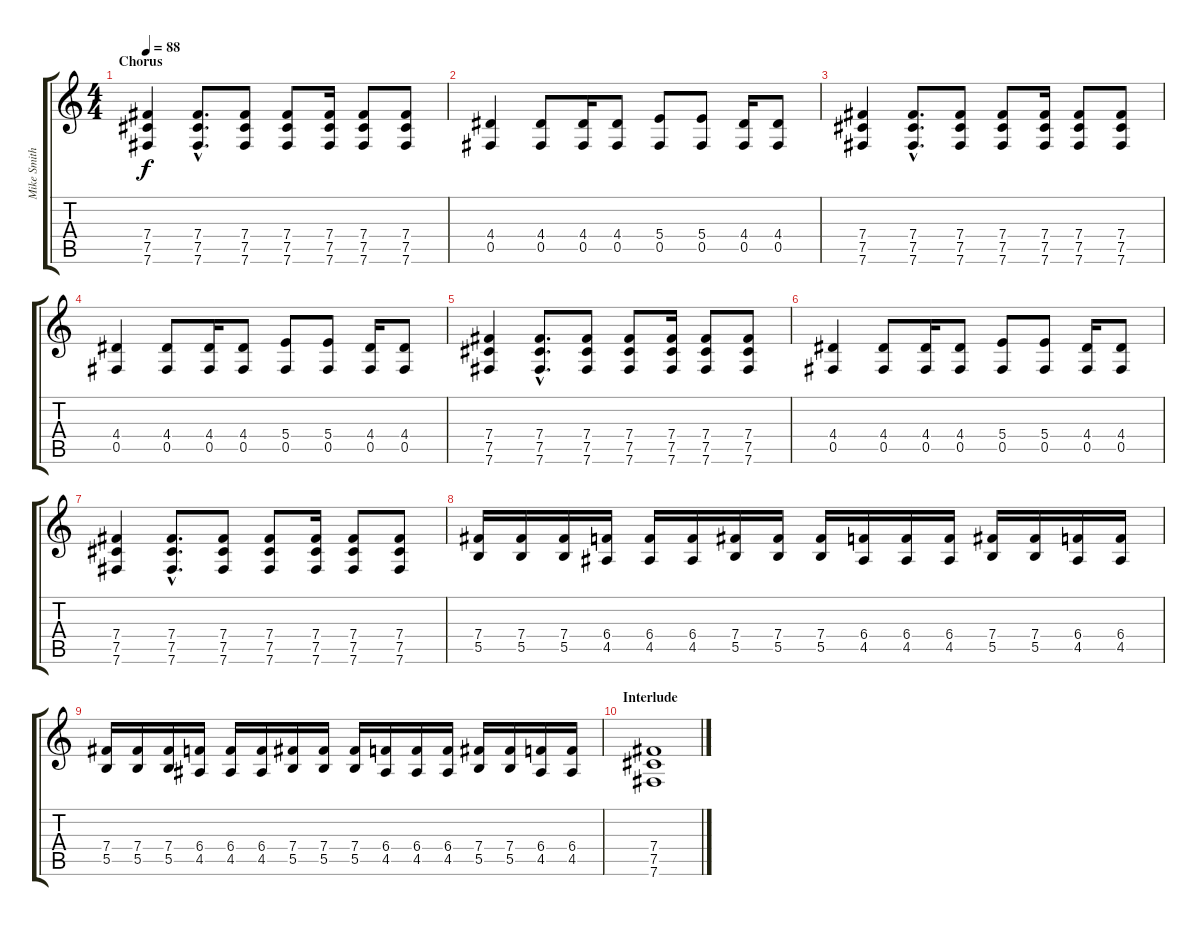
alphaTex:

\track ("Mike Smith (Overdrive)" "Mike Smith") {instrument overdrivenguitar}
\staff {score tabs}
\tuning (Db4 Ab3 E3 B2 Gb2 B1) {hide}
\ts (4 4)
\section ("" "Chorus")
\tempo 88
\clef g2
\ks c
(7.4 7.5 7.6).4{dy f} (7.4{hac} 7.5{hac} 7.6{hac}).8{d} (7.4 7.5 7.6).8 (7.4 7.5 7.6).8 (7.4 7.5 7.6).16 (7.4 7.5 7.6).8 (7.4 7.5 7.6).8 |
(4.4 0.5).4 (4.4 0.5).8 (4.4 0.5).16 (4.4 0.5).8 (5.4 0.5).8 (5.4 0.5).8 (4.4 0.5).16 (4.4 0.5).8 |
(7.4 7.5 7.6).4 (7.4{hac} 7.5{hac} 7.6{hac}).8{d} (7.4 7.5 7.6).8 (7.4 7.5 7.6).8 (7.4 7.5 7.6).16 (7.4 7.5 7.6).8 (7.4 7.5 7.6).8 |
(4.4 0.5).4 (4.4 0.5).8 (4.4 0.5).16 (4.4 0.5).8 (5.4 0.5).8 (5.4 0.5).8 (4.4 0.5).16 (4.4 0.5).8 |
(7.4 7.5 7.6).4 (7.4{hac} 7.5{hac} 7.6{hac}).8{d} (7.4 7.5 7.6).8 (7.4 7.5 7.6).8 (7.4 7.5 7.6).16 (7.4 7.5 7.6).8 (7.4 7.5 7.6).8 |
(4.4 0.5).4 (4.4 0.5).8 (4.4 0.5).16 (4.4 0.5).8 (5.4 0.5).8 (5.4 0.5).8 (4.4 0.5).16 (4.4 0.5).8 |
(7.4 7.5 7.6).4 (7.4{hac} 7.5{hac} 7.6{hac}).8{d} (7.4 7.5 7.6).8 (7.4 7.5 7.6).8 (7.4 7.5 7.6).16 (7.4 7.5 7.6).8 (7.4 7.5 7.6).8 |
(7.4 5.5).16 (7.4 5.5).16 (7.4 5.5).16 (6.4 4.5).16 (6.4 4.5).16 (6.4 4.5).16 (7.4 5.5).16 (7.4 5.5).16 (7.4 5.5).16 (6.4 4.5).16 (6.4 4.5).16 (6.4 4.5).16 (7.4 5.5).16 (7.4 5.5).16 (6.4 4.5).16 (6.4 4.5).16 |
(7.4 5.5).16 (7.4 5.5).16 (7.4 5.5).16 (6.4 4.5).16 (6.4 4.5).16 (6.4 4.5).16 (7.4 5.5).16 (7.4 5.5).16 (7.4 5.5).16 (6.4 4.5).16 (6.4 4.5).16 (6.4 4.5).16 (7.4 5.5).16 (7.4 5.5).16 (6.4 4.5).16 (6.4 4.5).16 |
\section ("" "Interlude")
(7.4 7.5 7.6).1
